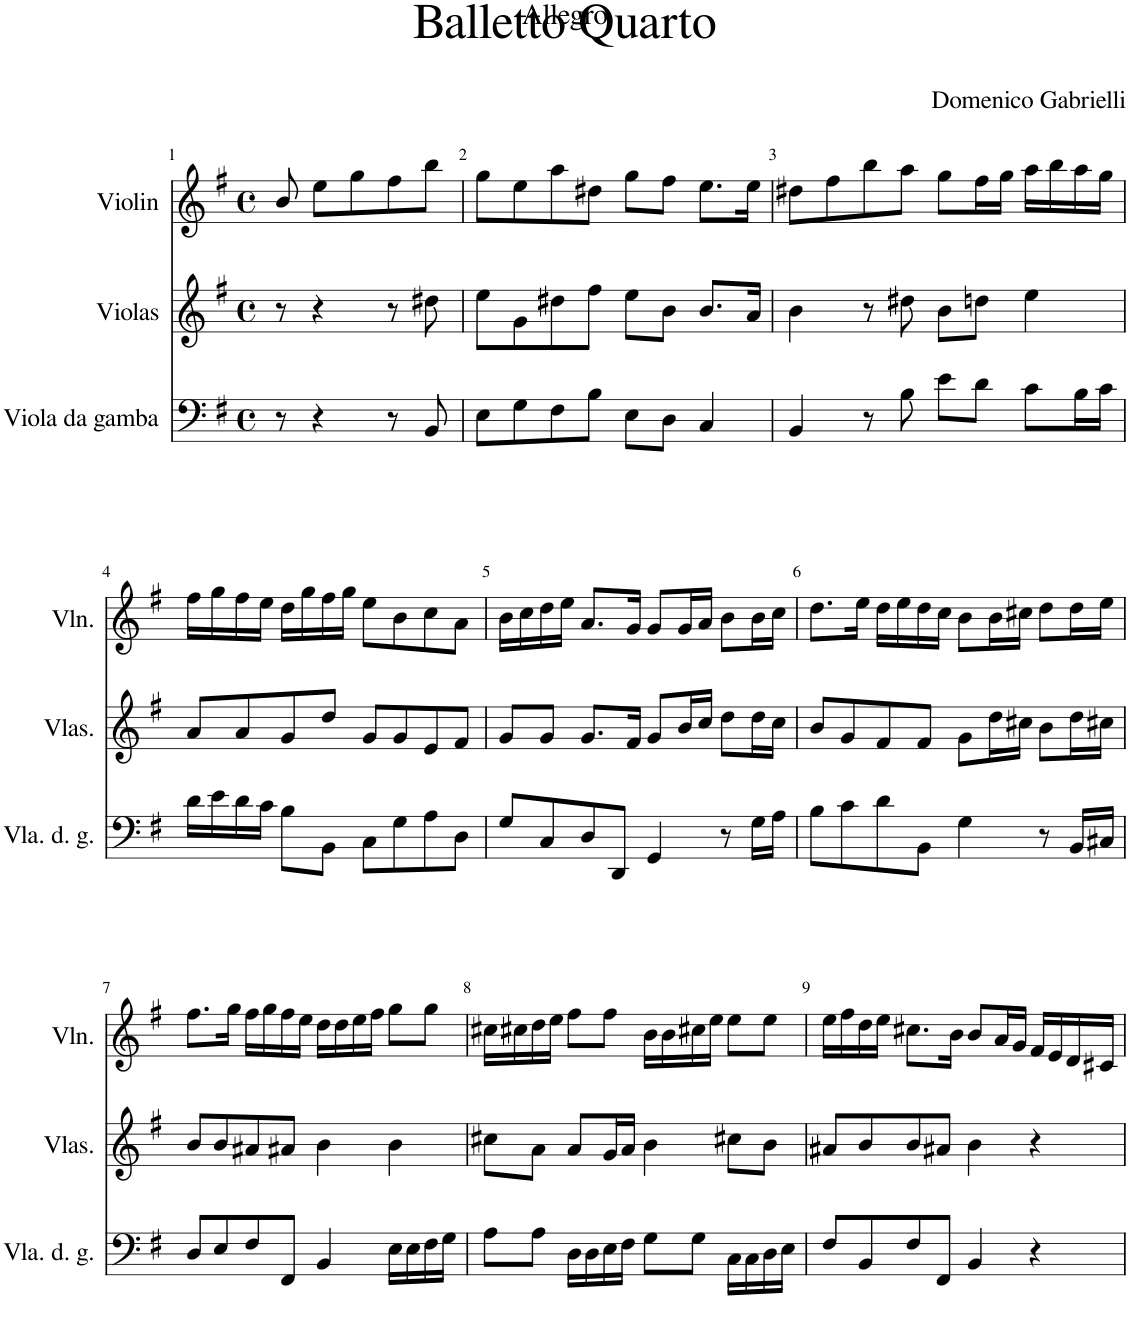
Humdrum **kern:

**kern	**kern	**kern
*part3	*part2	*part1
*staff3	*staff2	*staff1
*I"Viola da gamba	*I"Violas	*I"Violin
*I'Vla. d. g.	*I'Vlas.	*I'Vln.
*clefF4	*clefG2	*clefG2
*k[f#]	*k[f#]	*k[f#]
*M4/4	*M4/4	*M4/4
*met(c)	*met(c)	*met(c)
=1	=1	=1
8r	8r	8b/
4r	4r	8ee\L
.	.	8gg\
8r	8r	8ff#\
8BB/	8dd#X\	8bb\J
=2	=2	=2
8E\L	8ee\L	8gg\L
8G\	8g\	8ee\
8F#\	8dd#X\	8aa\
8B\J	8ff#\J	8dd#X\J
8E\L	8ee\L	8gg\L
8D\J	8b\J	8ff#\J
4C/	8.b/L	8.ee\L
.	16a/Jk	16ee\Jk
=3	=3	=3
4BB/	4b\	8dd#X\L
.	.	8ff#\
8r	8r	8bb\
8B\	8dd#X\	8aa\J
8e\L	8b\L	8gg\L
8d\J	8ddn\J	16ff#\L
.	.	16gg\JJ
8c\L	4ee\	16aa\LL
.	.	16bb\
16B\L	.	16aa\
16c\JJ	.	16gg\JJ
!!LO:LB:g=z
=4	=4	=4
16d\LL	8a/L	16ff#\LL
16e\	.	16gg\
16d\	8a/	16ff#\
16c\JJ	.	16ee\JJ
8B\L	8g/	16dd\LL
.	.	16gg\
8BB\J	8dd/J	16ff#\
.	.	16gg\JJ
8C\L	8g/L	8ee\L
8G\	8g/	8b\
8A\	8e/	8cc\
8D\J	8f#/J	8a\J
=5	=5	=5
8G/L	8g/L	16b\LL
.	.	16cc\
8C/	8g/J	16dd\
.	.	16ee\JJ
8D/	8.g/L	8.a/L
8DD/J	.	.
.	16f#/Jk	16g/Jk
4GG/	8g/L	8g/L
.	16b/L	16g/L
.	16cc/JJ	16a/JJ
8r	8dd\L	8b\L
16G\LL	16dd\L	16b\L
16A\JJ	16cc\JJ	16cc\JJ
=6	=6	=6
8B\L	8b/L	8.dd\L
8c\	8g/	.
.	.	16ee\Jk
8d\	8f#/	16dd\LL
.	.	16ee\
8BB\J	8f#/J	16dd\
.	.	16cc\JJ
4G\	8g\L	8b\L
.	16dd\L	16b\L
.	16cc#X\JJ	16cc#X\JJ
8r	8b\L	8dd\L
16BB/LL	16dd\L	16dd\L
16C#X/JJ	16cc#X\JJ	16ee\JJ
!!LO:LB:g=z
=7	=7	=7
8D/L	8b/L	8.ff#\L
8E/	8b/	.
.	.	16gg\Jk
8F#/	8a#X/	16ff#\LL
.	.	16gg\
8FF#/J	8a#X/J	16ff#\
.	.	16ee\JJ
4BB/	4b\	16dd\LL
.	.	16dd\
.	.	16ee\
.	.	16ff#\JJ
16E\LL	4b\	8gg\L
16E\	.	.
16F#\	.	8gg\J
16G\JJ	.	.
=8	=8	=8
8A\L	8cc#X\L	16cc#X\LL
.	.	16cc#X\
8A\J	8a\J	16dd\
.	.	16ee\JJ
16D\LL	8a/L	8ff#\L
16D\	.	.
16E\	16g/L	8ff#\J
16F#\JJ	16a/JJ	.
8G\L	4b\	16b\LL
.	.	16b\
8G\J	.	16cc#X\
.	.	16ee\JJ
16C\LL	8cc#X\L	8ee\L
16C\	.	.
16D\	8b\J	8ee\J
16E\JJ	.	.
=9	=9	=9
8F#/L	8a#X/L	16ee\LL
.	.	16ff#\
8BB/	8b/	16dd\
.	.	16ee\JJ
8F#/	8b/	8.cc#X\L
8FF#/J	8a#X/J	.
.	.	16b\Jk
4BB/	4b\	8b/L
.	.	16a/L
.	.	16g/JJ
4r	4r	16f#/LL
.	.	16e/
.	.	16d/
.	.	16c#X/JJ
=	=	=
*-	*-	*-
